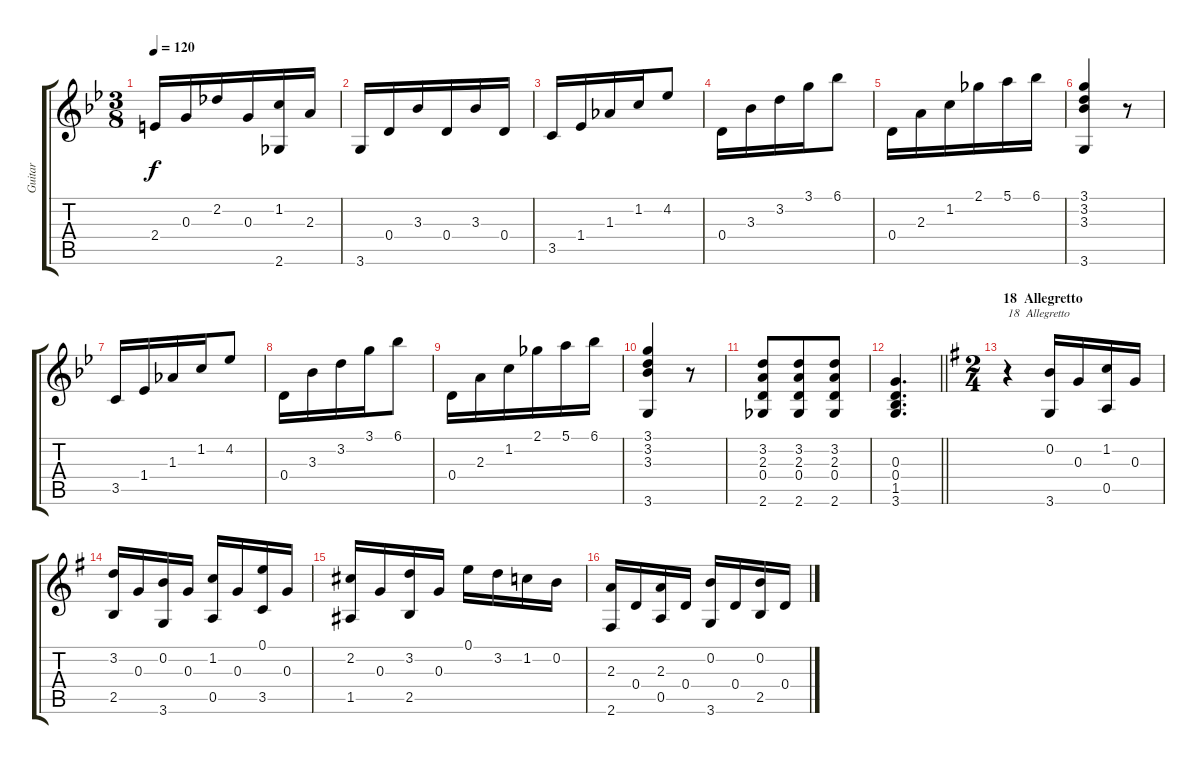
\track ("Guitar" "Guitar") {instrument acousticguitarnylon}
\staff {score tabs}
\tuning (E4 B3 G3 D3 A2 E2) {hide}
\ts (3 8)
\tempo 120
\clef g2
\ks bb
2.4.16{dy f} 0.3.16 2.2.16 0.3.16 (1.2 2.6).16 2.3.16 |
3.6.16 0.4.16 3.3.16 0.4.16 3.3.16 0.4.16 |
3.5.16 1.4.16 1.3.16 1.2.16 4.2.8 |
0.4.16 3.3.16 3.2.16 3.1.16 6.1.8 |
0.4.16 2.3.16 1.2.16 2.1.16 5.1.16 6.1.16 |
(3.1 3.2 3.3 3.6).4 r.8 |
3.5.16 1.4.16 1.3.16 1.2.16 4.2.8 |
0.4.16 3.3.16 3.2.16 3.1.16 6.1.8 |
0.4.16 2.3.16 1.2.16 2.1.16 5.1.16 6.1.16 |
(3.1 3.2 3.3 3.6).4 r.8 |
(3.2 2.3 0.4 2.6).8 (3.2 2.3 0.4 2.6).8 (3.2 2.3 0.4 2.6).8 |
\barLineRight lightlight
(0.3 0.4 1.5 3.6).4{d} |
\ts (2 4)
\section ("" "18  Allegretto")
\ks g
r.4{txt "18  Allegretto"} (0.2 3.6).16 0.3.16 (1.2 0.5).16 0.3.16 |
(3.2 2.5).16 0.3.16 (0.2 3.6).16 0.3.16 (1.2 0.5).16 0.3.16 (0.1 3.5).16 0.3.16 |
(2.2 1.5).16 0.3.16 (3.2 2.5).16 0.3.16 0.1.16 3.2.16 1.2.16 0.2.16 |
(2.3 2.6).16 0.4.16 (2.3 0.5).16 0.4.16 (0.2 3.6).16 0.4.16 (0.2 2.5).16 0.4.16
